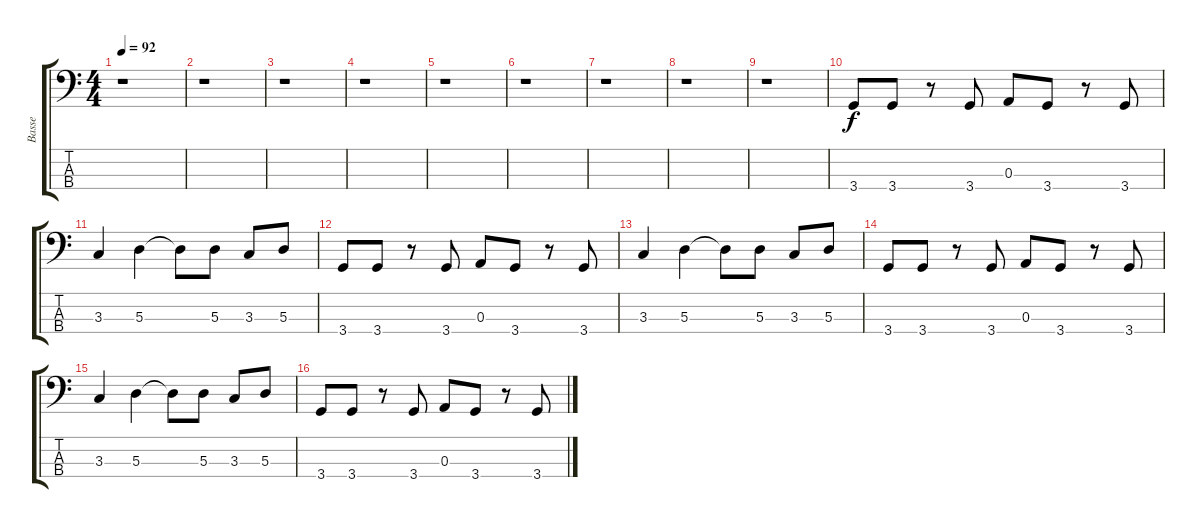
\track ("Basse" "Basse") {instrument electricbassfinger}
\staff {score tabs}
\tuning (G2 D2 A1 E1) {hide}
\ts (4 4)
\tempo 92
\clef f4
\ks c
r.1{dy f instrument electricbassfinger} |
r.1 |
r.1 |
r.1 |
r.1 |
r.1 |
r.1 |
r.1 |
r.1 |
3.4.8 3.4.8 r.8 3.4.8 0.3.8 3.4.8 r.8 3.4.8 |
3.3.4 5.3.4 5.3{t}.8 5.3.8 3.3.8 5.3.8 |
3.4.8 3.4.8 r.8 3.4.8 0.3.8 3.4.8 r.8 3.4.8 |
3.3.4 5.3.4 5.3{t}.8 5.3.8 3.3.8 5.3.8 |
3.4.8 3.4.8 r.8 3.4.8 0.3.8 3.4.8 r.8 3.4.8 |
3.3.4 5.3.4 5.3{t}.8 5.3.8 3.3.8 5.3.8 |
3.4.8 3.4.8 r.8 3.4.8 0.3.8 3.4.8 r.8 3.4.8
